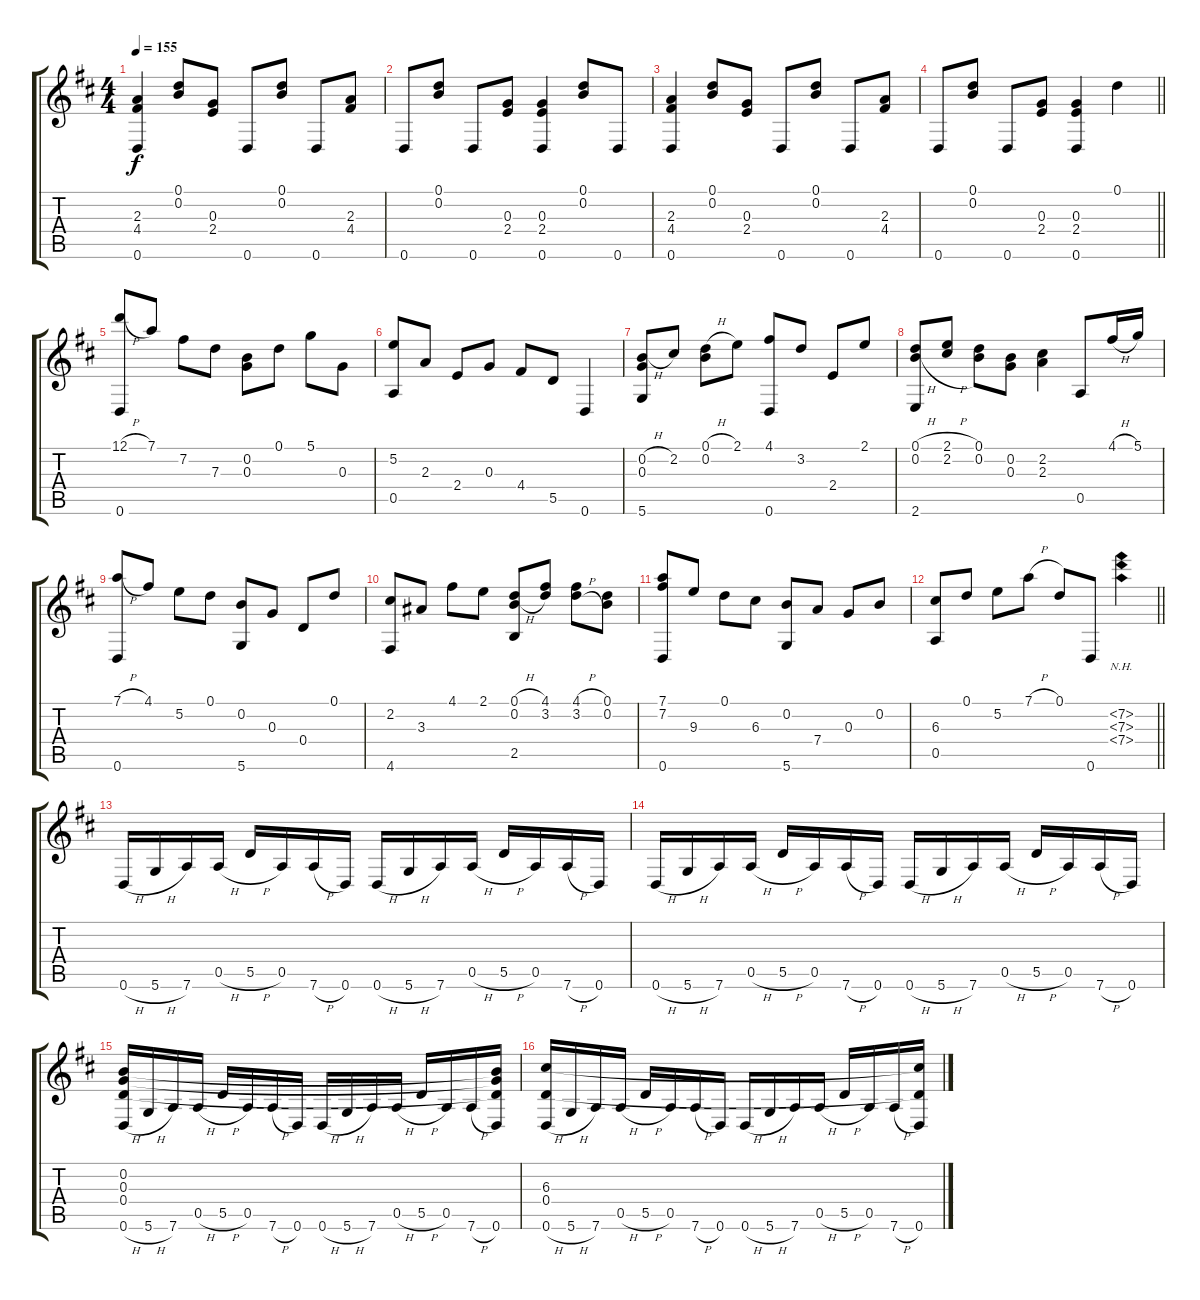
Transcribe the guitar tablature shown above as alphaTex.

\track "" {instrument acousticguitarnylon}
\staff {score tabs}
\tuning (D4 B3 G3 D3 A2 D2) {hide}
\ts (4 4)
\tempo 155
\clef g2
\ks d
(2.3 4.4 0.6).4{dy f} (0.1 0.2).8 (0.3 2.4).8 0.6.8 (0.1 0.2).8 0.6.8 (2.3 4.4).8 |
0.6.8 (0.1 0.2).8 0.6.8 (0.3 2.4).8 (0.3 2.4 0.6).4 (0.1 0.2).8 0.6.8 |
(2.3 4.4 0.6).4 (0.1 0.2).8 (0.3 2.4).8 0.6.8 (0.1 0.2).8 0.6.8 (2.3 4.4).8 |
\barLineRight lightlight
0.6.8 (0.1 0.2).8 0.6.8 (0.3 2.4).8 (0.3 2.4 0.6).4 0.1.4 |
(12.1{h} 0.6).8 7.1.8 7.2.8 7.3.8 (0.2 0.3).8 0.1.8 5.1.8 0.3.8 |
(5.2 0.5).8 2.3.8 2.4.8 0.3.8 4.4.8 5.5.8 0.6.4 |
(0.2{h} 0.3 5.6).8 2.2.8 (0.1{h} 0.2).8 2.1.8 (4.1 0.6).8 3.2.8 2.4.8 2.1.8 |
(0.1{h} 0.2{h} 2.6).8 (2.1{h} 2.2{h}).8 (0.1 0.2).8 (0.2 0.3).8 (2.2 2.3).4 0.5.8 4.1{h}.16 5.1.16 |
(7.1{h} 0.6).8 4.1.8 5.2.8 0.1.8 (0.2 5.6).8 0.3.8 0.4.8 0.1.8 |
(2.2 4.6).8 3.3.8 4.1.8 2.1.8 (0.1{h} 0.2{h} 2.5).8 (4.1 3.2).8 (4.1{h} 3.2{h}).8 (0.1 0.2).8 |
(7.1 7.2 0.6).8 9.3.8 0.1.8 6.3.8 (0.2 5.6).8 7.4.8 0.3.8 0.2.8 |
\barLineRight lightlight
(6.3 0.5).8 0.1.8 5.2.8 7.1{h}.8 0.1.8 0.6.8 (7.2{nh} 7.3{nh} 7.4{nh}).4 |
0.6{h}.16 5.6{h}.16 7.6.16 0.5{h}.16 5.5{h}.16 0.5.16 7.6{h}.16 0.6.16 0.6{h}.16 5.6{h}.16 7.6.16 0.5{h}.16 5.5{h}.16 0.5.16 7.6{h}.16 0.6.16 |
0.6{h}.16 5.6{h}.16 7.6.16 0.5{h}.16 5.5{h}.16 0.5.16 7.6{h}.16 0.6.16 0.6{h}.16 5.6{h}.16 7.6.16 0.5{h}.16 5.5{h}.16 0.5.16 7.6{h}.16 0.6.16 |
(0.2 0.3 0.4 0.6{h}).16 5.6{h}.16 7.6.16 0.5{h}.16 5.5{h}.16 0.5.16 7.6{h}.16 0.6.16 0.6{h}.16 5.6{h}.16 7.6.16 0.5{h}.16 5.5{h}.16 0.5.16 7.6{h}.16 (0.2{t} 0.3{t} 0.4{t} 0.6).16 |
(6.3 0.4 0.6{h}).16 5.6{h}.16 7.6.16 0.5{h}.16 5.5{h}.16 0.5.16 7.6{h}.16 0.6.16 0.6{h}.16 5.6{h}.16 7.6.16 0.5{h}.16 5.5{h}.16 0.5.16 7.6{h}.16 (6.3{t} 0.4{t} 0.6).16
